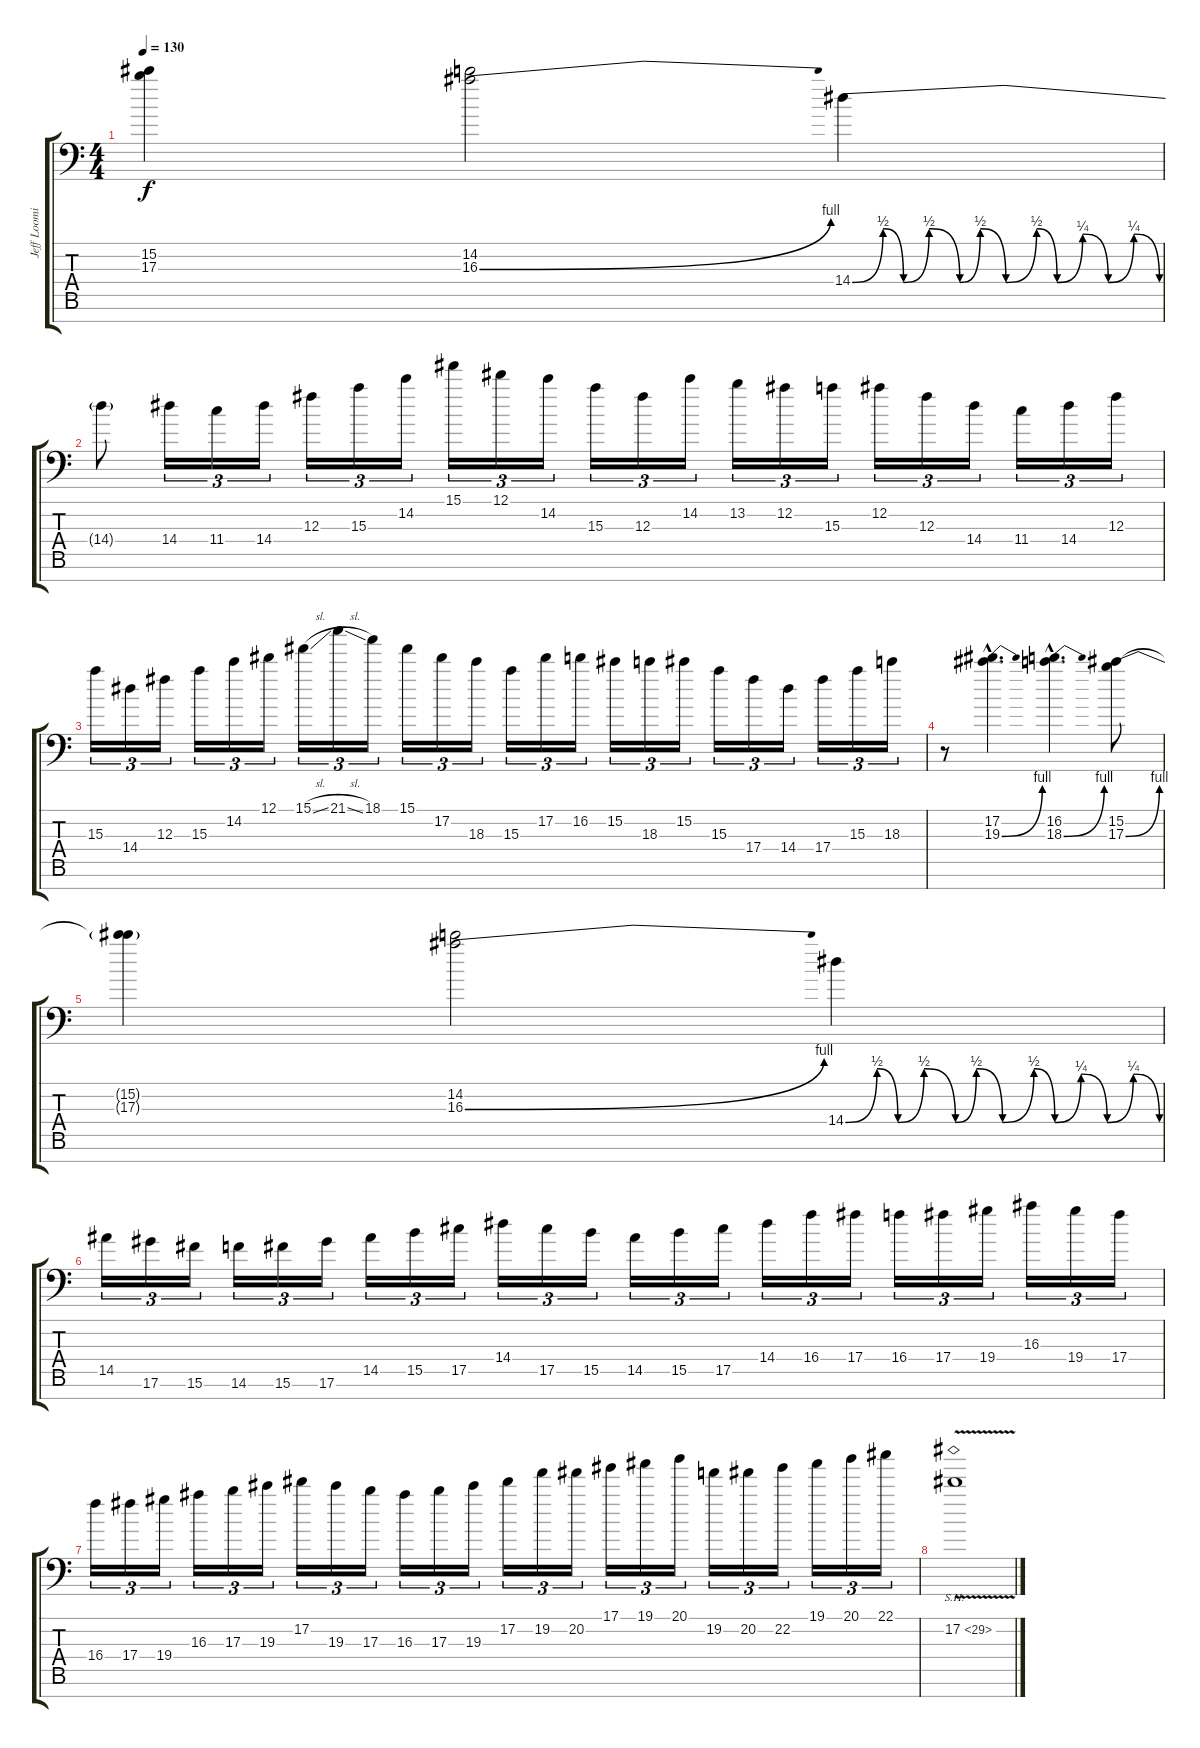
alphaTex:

\track ("Jeff Loomis" "Jeff Loomi") {instrument distortionguitar}
\staff {score tabs}
\tuning (Eb4 Bb3 Gb3 Db3 Ab2 Eb2 Bb1) {hide}
\ts (4 4)
\tempo 130
\clef f4
\ks c
(15.2{t} 17.3{t}).4{dy f} (14.2 16.3{be (bend 0 0 60 4)}).2 14.4{be (custom 0 0 6 2 10 0 15 2 21 0 25 2 30 0 36 2 40 0 45 1 50 0 55 1 60 0)}.4 |
14.4{t}.8 14.4.16{tu (3 2)} 11.4.16{tu (3 2)} 14.4.16{tu (3 2)} 12.3.16{tu (3 2)} 15.3.16{tu (3 2)} 14.2.16{tu (3 2)} 15.1.16{tu (3 2)} 12.1.16{tu (3 2)} 14.2.16{tu (3 2)} 15.3.16{tu (3 2)} 12.3.16{tu (3 2)} 14.2.16{tu (3 2)} 13.2.16{tu (3 2)} 12.2.16{tu (3 2)} 15.3.16{tu (3 2)} 12.2.16{tu (3 2)} 12.3.16{tu (3 2)} 14.4.16{tu (3 2)} 11.4.16{tu (3 2)} 14.4.16{tu (3 2)} 12.3.16{tu (3 2)} |
15.3.16{tu (3 2)} 14.4.16{tu (3 2)} 12.3.16{tu (3 2)} 15.3.16{tu (3 2)} 14.2.16{tu (3 2)} 12.1.16{tu (3 2)} 15.1{sl}.16{tu (3 2)} 21.1{sl}.16{tu (3 2)} 18.1.16{tu (3 2)} 15.1.16{tu (3 2)} 17.2.16{tu (3 2)} 18.3.16{tu (3 2)} 15.3.16{tu (3 2)} 17.2.16{tu (3 2)} 16.2.16{tu (3 2)} 15.2.16{tu (3 2)} 18.3.16{tu (3 2)} 15.2.16{tu (3 2)} 15.3.16{tu (3 2)} 17.4.16{tu (3 2)} 14.4.16{tu (3 2)} 17.4.16{tu (3 2)} 15.3.16{tu (3 2)} 18.3.16{tu (3 2)} |
r.8 (17.2{hac} 19.3{be (bend 0 0 60 4) hac}).4{d} (16.2{hac} 18.3{be (bend 0 0 60 4) hac}).4{d} (15.2 17.3{be (bend 0 0 60 4)}).8 |
(15.2{t} 17.3{t}).4 (14.2 16.3{be (bend 0 0 60 4)}).2 14.4{be (custom 0 0 6 2 10 0 15 2 21 0 25 2 30 0 36 2 40 0 45 1 50 0 55 1 60 0)}.4 |
14.5.16{tu (3 2)} 17.6.16{tu (3 2)} 15.6.16{tu (3 2)} 14.6.16{tu (3 2)} 15.6.16{tu (3 2)} 17.6.16{tu (3 2)} 14.5.16{tu (3 2)} 15.5.16{tu (3 2)} 17.5.16{tu (3 2)} 14.4.16{tu (3 2)} 17.5.16{tu (3 2)} 15.5.16{tu (3 2)} 14.5.16{tu (3 2)} 15.5.16{tu (3 2)} 17.5.16{tu (3 2)} 14.4.16{tu (3 2)} 16.4.16{tu (3 2)} 17.4.16{tu (3 2)} 16.4.16{tu (3 2)} 17.4.16{tu (3 2)} 19.4.16{tu (3 2)} 16.3.16{tu (3 2)} 19.4.16{tu (3 2)} 17.4.16{tu (3 2)} |
16.4.16{tu (3 2)} 17.4.16{tu (3 2)} 19.4.16{tu (3 2)} 16.3.16{tu (3 2)} 17.3.16{tu (3 2)} 19.3.16{tu (3 2)} 17.2.16{tu (3 2)} 19.3.16{tu (3 2)} 17.3.16{tu (3 2)} 16.3.16{tu (3 2)} 17.3.16{tu (3 2)} 19.3.16{tu (3 2)} 17.2.16{tu (3 2)} 19.2.16{tu (3 2)} 20.2.16{tu (3 2)} 17.1.16{tu (3 2)} 19.1.16{tu (3 2)} 20.1.16{tu (3 2)} 19.2.16{tu (3 2)} 20.2.16{tu (3 2)} 22.2.16{tu (3 2)} 19.1.16{tu (3 2)} 20.1.16{tu (3 2)} 22.1.16{tu (3 2)} |
17.2{sh 12 v}.1
